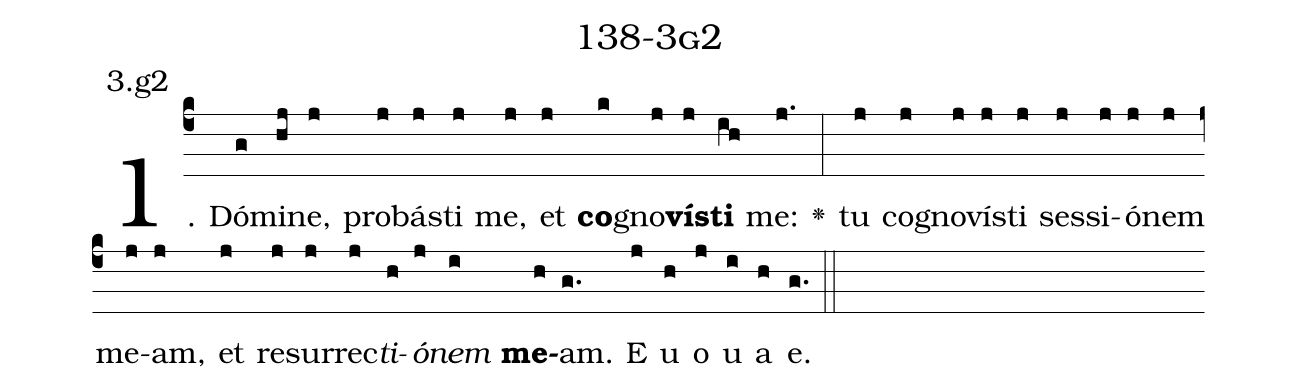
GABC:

name: 138-3g2;
annotation: 3.g2;
%%
(c4)1. Dó(g)mi(hj)ne,(j) pro(j)bás(j)ti(j) me,(j) et(j) <b>co</b>(k)gno(j)<b>vís</b>(j)<b>ti</b>(ih) me:(j.) <v>\greheightstar</v>(:) tu(j) co(j)gno(j)vís(j)ti(j) ses(j)si(j)ó(j)nem(j) me(j)am,(j) et(j) re(j)sur(j)rec(j)<i>ti</i>(h)<i>ó</i>(j)<i>nem</i>(i) <b>me</b>(h)am.(g.) E(j) u(h) o(j) u(i) a(h) e.(g.) (::)
